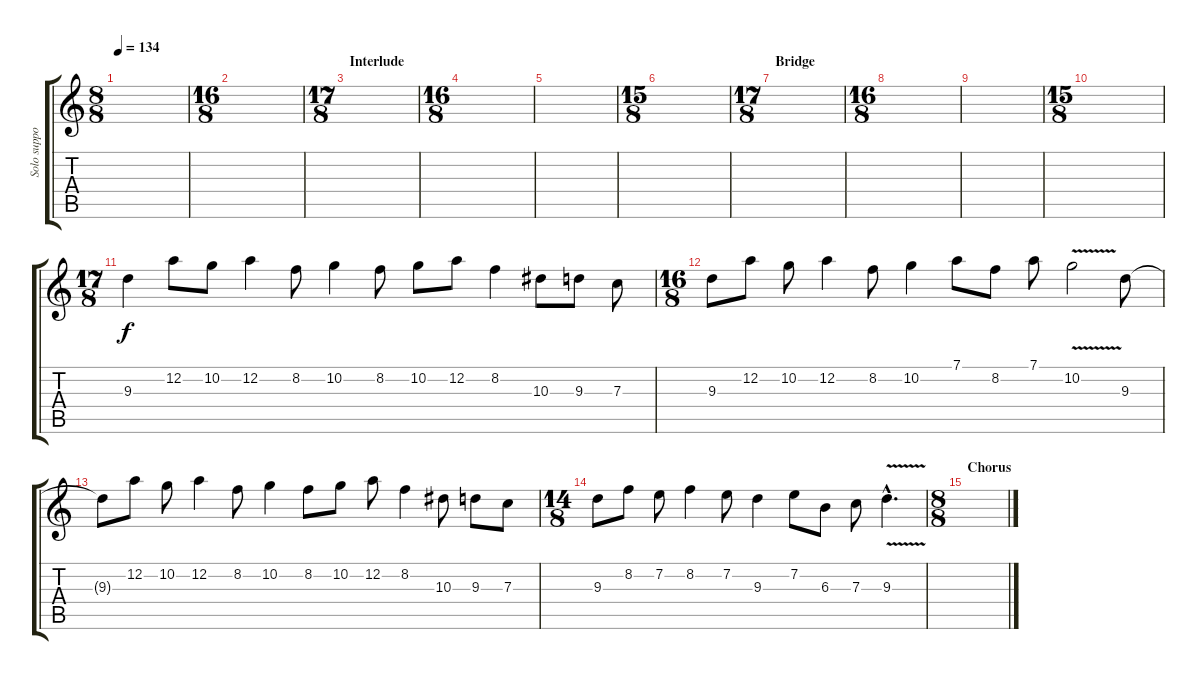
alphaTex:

\track ("Solo support (Hakan)" "Solo suppo") {instrument distortionguitar}
\staff {score tabs}
\tuning (D4 A3 F3 C3 G2 D2) {hide}
\ts (8 8)
\tempo 134
\clef g2
\ks c
|
\ts (16 8)
|
\ts (17 8)
\section ("" "Interlude")
|
\ts (16 8)
|
|
\ts (15 8)
|
\ts (17 8)
\section ("" "Bridge")
|
\ts (16 8)
|
|
\ts (15 8)
|
\ts (17 8)
9.3.4 12.2.8 10.2.8 12.2.4 8.2.8 10.2.4 8.2.8 10.2.8 12.2.8 8.2.4 10.3.8 9.3.8 7.3.8 |
\ts (16 8)
9.3.8 12.2.8 10.2.8 12.2.4 8.2.8 10.2.4 7.1.8 8.2.8 7.1.8 10.2{v}.2 9.3.8 |
9.3{t}.8 12.2.8 10.2.8 12.2.4 8.2.8 10.2.4 8.2.8 10.2.8 12.2.8 8.2.4 10.3.8 9.3.8 7.3.8 |
\ts (14 8)
9.3.8 8.2.8 7.2.8 8.2.4 7.2.8 9.3.4 7.2.8 6.3.8 7.3.8 9.3{v hac}.4{d} |
\ts (8 8)
\section ("" "Chorus")
